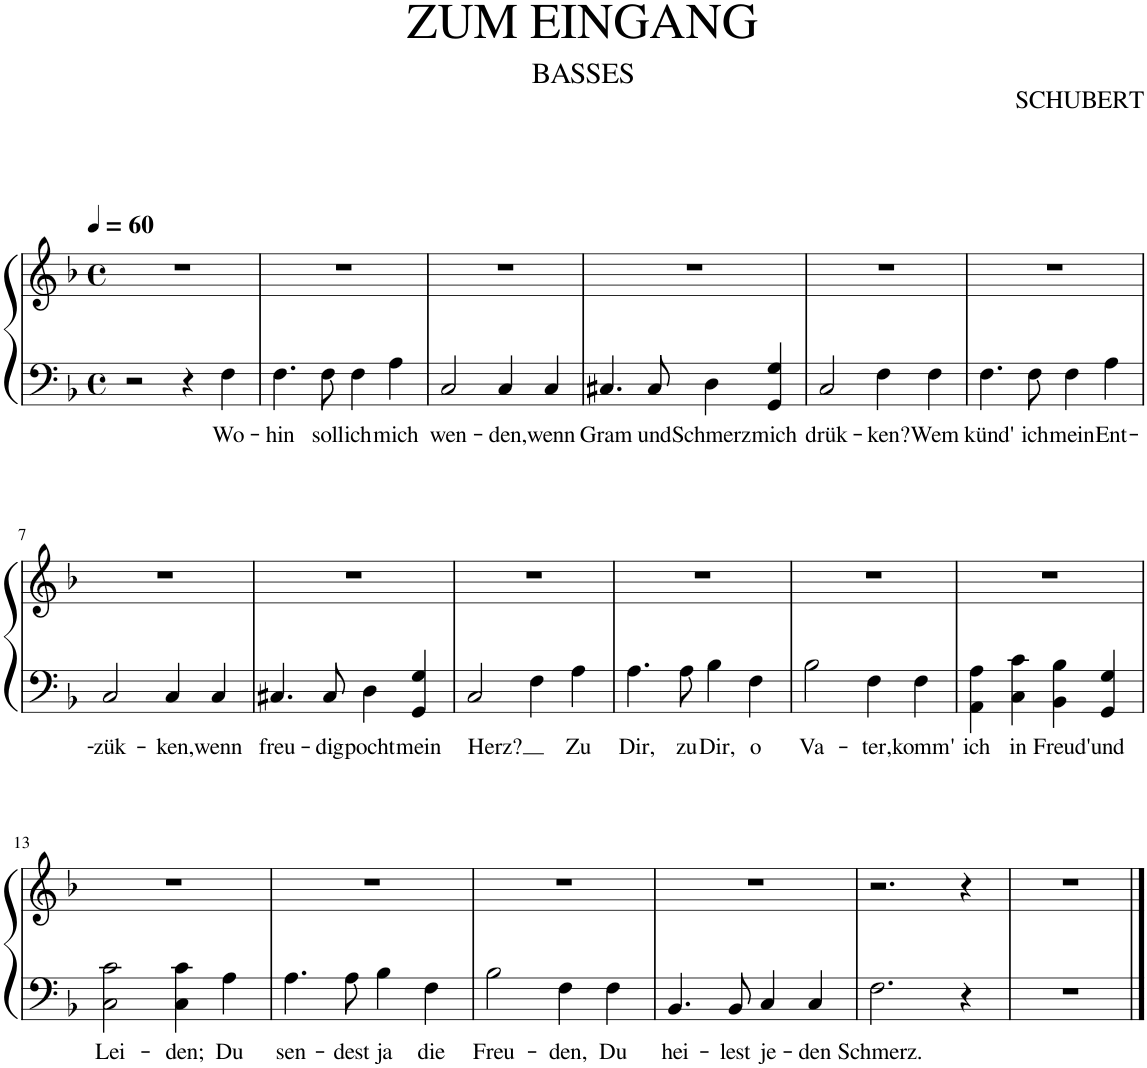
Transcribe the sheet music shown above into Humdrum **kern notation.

**kern	**text	**kern
*part1	*part1	*part1
*staff2	*staff2	*staff1
*I"Piano	*	*
*I'Pno.	*	*
*clefF4	*	*clefG2
*k[b-]	*	*k[b-]
*M4/4	*	*M4/4
*met(c)	*	*met(c)
*MM60	*	*MM60
=1	=1	=1
2r	.	1r
4r	.	.
!	!LO:LY:b	!
4F\	Wo-	.
=2	=2	=2
!	!LO:LY:b	!
4.F\	-hin	1r
!	!LO:LY:b	!
8F\	soll	.
!	!LO:LY:b	!
4F\	ich	.
!	!LO:LY:b	!
4A\	mich	.
=3	=3	=3
!	!LO:LY:b	!
2C/	wen-	1r
!	!LO:LY:b	!
4C/	-den,	.
!	!LO:LY:b	!
4C/	wenn	.
=4	=4	=4
!	!LO:LY:b	!
4.C#X/	Gram	1r
!	!LO:LY:b	!
8C#/	und	.
!	!LO:LY:b	!
4D\	Schmerz	.
!	!LO:LY:b	!
4GG/ 4G/	mich	.
=5	=5	=5
!	!LO:LY:b	!
2C/	drük-	1r
!	!LO:LY:b	!
4F\	-ken?	.
!	!LO:LY:b	!
4F\	Wem	.
=6	=6	=6
!	!LO:LY:b	!
4.F\	künd'	1r
!	!LO:LY:b	!
8F\	ich	.
!	!LO:LY:b	!
4F\	mein	.
!	!LO:LY:b	!
4A\	Ent-	.
!!LO:LB:g=z
=7	=7	=7
!	!LO:LY:b	!
2C/	-zük-	1r
!	!LO:LY:b	!
4C/	-ken,	.
!	!LO:LY:b	!
4C/	wenn	.
=8	=8	=8
!	!LO:LY:b	!
4.C#X/	freu-	1r
!	!LO:LY:b	!
8C#/	-dig	.
!	!LO:LY:b	!
4D\	pocht	.
!	!LO:LY:b	!
4GG/ 4G/	mein	.
=9	=9	=9
!	!LO:LY:b	!
2C/	Herz?	1r
4F\	.	.
!	!LO:LY:b	!
4A\	Zu	.
=10	=10	=10
!	!LO:LY:b	!
4.A\	Dir,	1r
!	!LO:LY:b	!
8A\	zu	.
!	!LO:LY:b	!
4B-\	Dir,	.
!	!LO:LY:b	!
4F\	o	.
=11	=11	=11
!	!LO:LY:b	!
2B-\	Va-	1r
!	!LO:LY:b	!
4F\	-ter,	.
!	!LO:LY:b	!
4F\	komm'	.
=12	=12	=12
!	!LO:LY:b	!
4AA\ 4A\	ich	1r
!	!LO:LY:b	!
4C\ 4c\	in	.
!	!LO:LY:b	!
4BB-\ 4B-\	Freud'	.
!	!LO:LY:b	!
4GG/ 4G/	und	.
!!LO:LB:g=z
=13	=13	=13
!	!LO:LY:b	!
2C\ 2c\	Lei-	1r
!	!LO:LY:b	!
4C\ 4c\	-den;	.
!	!LO:LY:b	!
4A\	Du	.
=14	=14	=14
!	!LO:LY:b	!
4.A\	sen-	1r
!	!LO:LY:b	!
8A\	-dest	.
!	!LO:LY:b	!
4B-\	ja	.
!	!LO:LY:b	!
4F\	die	.
=15	=15	=15
!	!LO:LY:b	!
2B-\	Freu-	1r
!	!LO:LY:b	!
4F\	-den,	.
!	!LO:LY:b	!
4F\	Du	.
=16	=16	=16
!	!LO:LY:b	!
4.BB-/	hei-	1r
!	!LO:LY:b	!
8BB-/	-lest	.
!	!LO:LY:b	!
4C/	je-	.
!	!LO:LY:b	!
4C/	-den	.
=17	=17	=17
!	!LO:LY:b	!
2.F\	Schmerz.	2.r
4r	.	4r
=18	=18	=18
1r	.	1r
==	==	==
*-	*-	*-
